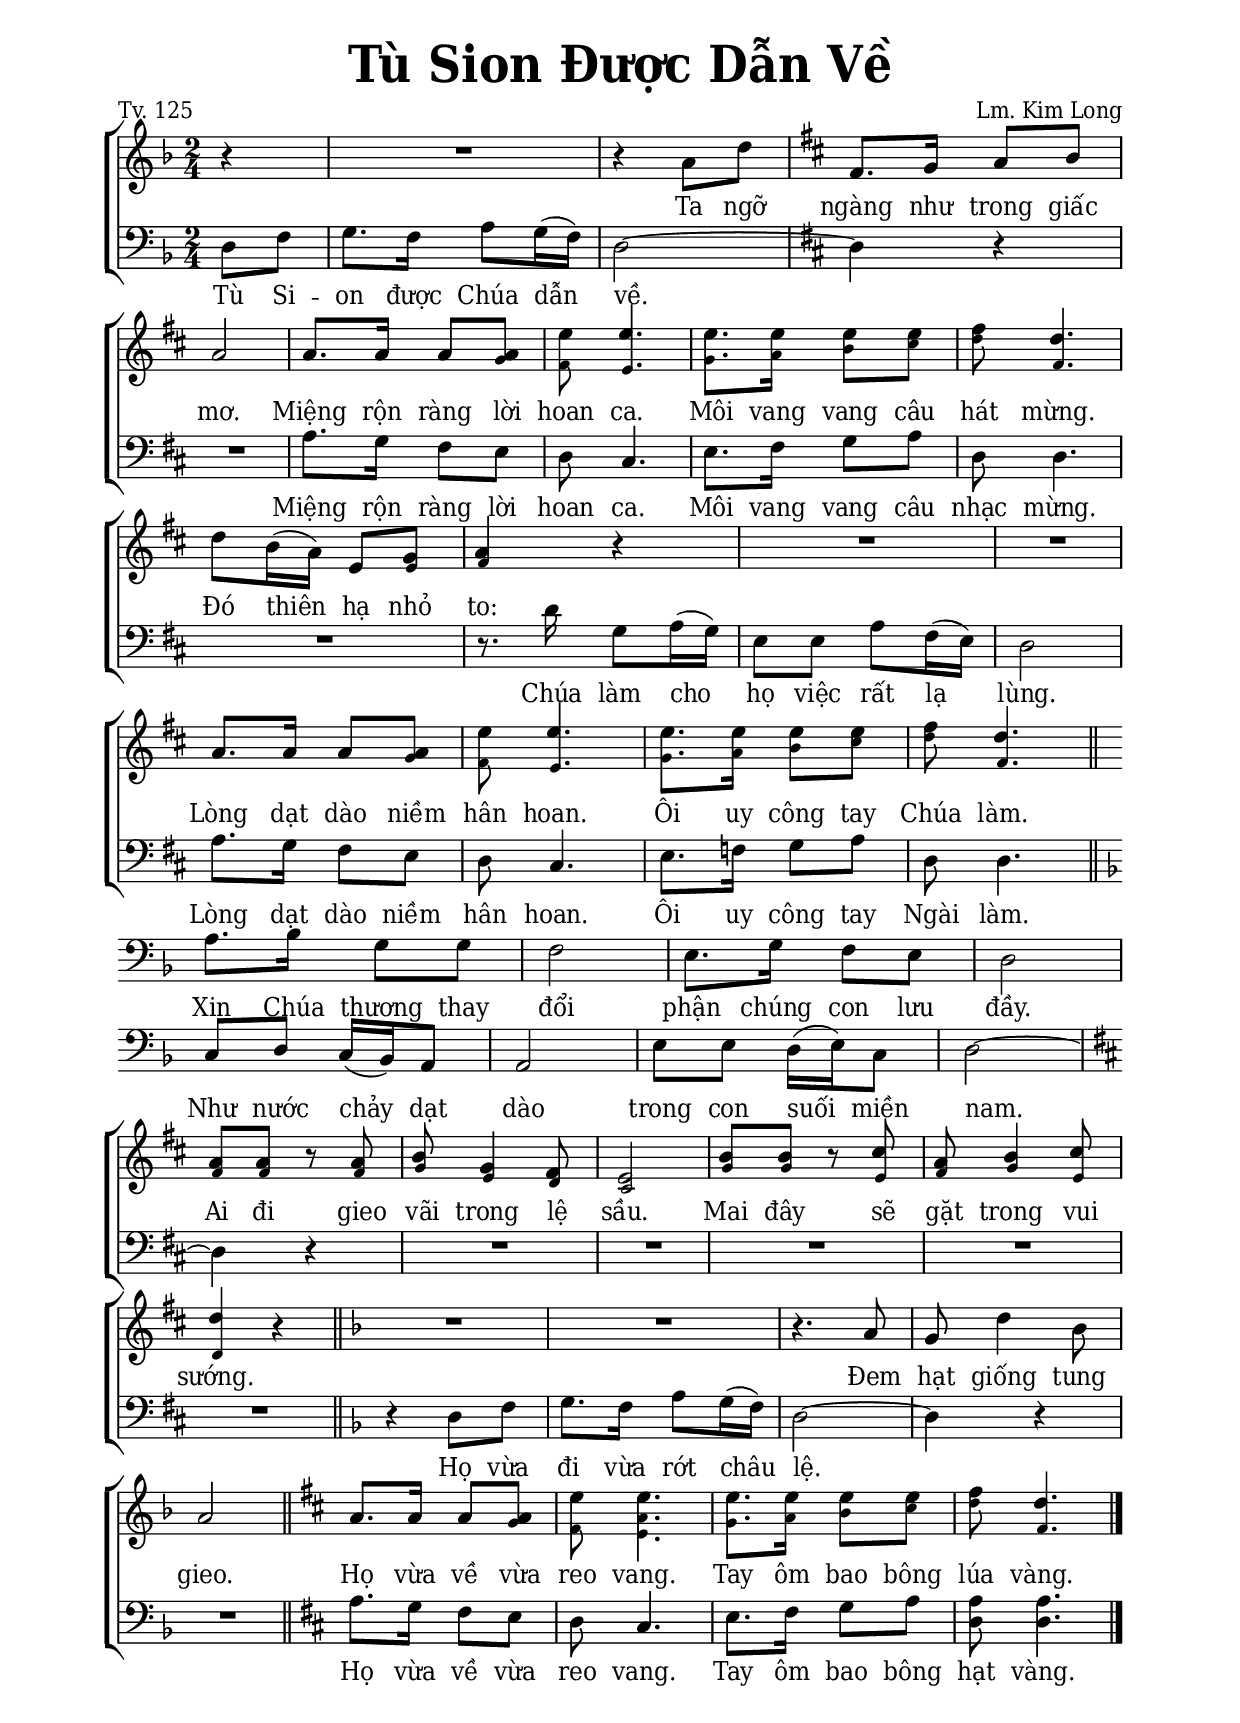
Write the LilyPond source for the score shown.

% Cài đặt chung\
\version "2.22.1"
\include "english.ly"

\header {
  title = \markup { \fontsize #3 "Tù Sion Được Dẫn Về" }
  poet = "Tv. 125"
  composer = "Lm. Kim Long"
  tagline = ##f
}

% Nhạc phiên khúc
nhacPhienKhucSop = \relative c'' {
  \set Staff.printKeyCancellation = ##f
  \partial 4 r4
  R2
  r4 a8 d |
  
  \key d \major
  fs,8. g16 a8 b |
  a2 |
  a8. a16 a8 a |
  e' e4. |
  e8. e16 e8 e8 |
  fs d4. |
  d8 b16 (a) e8 g |
  a4 r |
  R2*2
  a8. a16 a8 a |
  e' e4. |
  e8. e16 e8 e |
  fs d4. \bar "||"
  
  R2*8
  a8 a r a |
  b g4 fs8 |
  e2 |
  b'8 b r cs |
  a b4 cs8 |
  d4 r \bar "||"
  
  \key f \major
  R2*2
  r4. a8 |
  g d'4 bf8 |
  a2 \bar "||"
  
  \key d \major
  a8. a16 a8 a |
  e' \once \stemDown e4. |
  e8. e16 e8 e |
  fs d4. \bar "|."
}

nhacPhienKhucAlto = \relative c'' {
  \set Staff.printKeyCancellation = ##f
  r4
  R2
  r4 a8 d |
  
  \key d \major
  fs,8. g16 a8 b |
  a2 |
  a8. a16 a8 g |
  fs e4. |
  g8. a16 b8 cs |
  d fs,4. |
  d'8 b16 (a) e8 e |
  fs4 r |
  R2*2
  a8. a16 a8 g |
  fs e4. |
  g8. a16 b8 cs |
  d fs,4. |
  
  R2*8
  fs8 fs r fs |
  g e4 d8 |
  cs2 |
  g'8 g r e |
  fs g4 e8 |
  d4 r |
  
  \key f \major
  R2*2
  r4. a'8 |
  g d'4 bf8 |
  a2 |
  
  \key d \major
  a8. a16 a8 g |
  fs <a e>4. |
  g8. a16 b8 cs |
  d fs,4.
}

nhacPhienKhucBas = \relative c {
  \set Staff.printKeyCancellation = ##f
  d8 f |
  g8. f16 a8 g16 (f) |
  d2 ~ |
  
  \key d \major
  d4 r |
  R2
  a'8. g16 fs8 e |
  d cs4. |
  e8. fs16 g8 a |
  d, d4. |
  R2
  r8. d'16 g,8 a16 (g) |
  e8 e a fs16 (e) |
  d2 |
  a'8. g16 fs8 e |
  d cs4. e8. f16 g8 a |
  d, d4. |
  
  \key f \major
  a'8. bf16 g8 g |
  f2 |
  e8. g16 f8 e |
  d2 |
  c8 d c16 (bf) a8 |
  a2 |
  e'8 e d16 (e) c8 |
  d2 ~ |
  
  \key d \major
  d4 r |
  R2*5
  
  \key f \major
  r4 d8 f |
  g8. f16 a8 g16 (f) |
  d2 ~ |
  d4 r |
  R2
  
  \key d \major
  a'8. g16 fs8 e |
  d cs4. |
  e8. fs16 g8 a |
  <a d,> <a d,>4.
}

% Lời
loiPhienKhucSop = \lyrics {
  Ta ngỡ ngàng như trong giấc mơ.
  Miệng rộn ràng lời hoan ca.
  Môi vang vang câu hát mừng.
  Đó thiên hạ nhỏ to:
  Lòng dạt dào niềm hân hoan.
  Ôi uy công tay Chúa làm.
  Ai đi gieo vãi trong lệ sầu.
  Mai đây sẽ gặt trong vui sướng.
  Đem hạt giống tung gieo.
  Họ vừa về vừa reo vang.
  Tay ôm bao bông lúa vàng.
}

loiPhienKhucBas = \lyrics {
  Tù Si -- on được Chúa dẫn về.
  Miệng rộn ràng lời hoan ca.
  Môi vang vang câu nhạc mừng.
  Chúa làm cho họ việc rất lạ lùng.
  Lòng dạt dào niềm hân hoan.
  Ôi uy công tay Ngài làm.
  Xin Chúa thương thay đổi phận chúng con lưu đầy.
  Như nước chảy dạt dào trong con suối miền nam.
  Họ vừa đi vừa rớt châu lệ.
  Họ vừa về vừa reo vang.
  Tay ôm bao bông hạt vàng.
}

% Dàn trang
\paper {
  #(set-paper-size "a4")
  top-margin = 8\mm
  bottom-margin = 8\mm
  left-margin = 20\mm
  right-margin = 20\mm
  indent = #0
  #(define fonts
	 (make-pango-font-tree "Deja Vu Serif Condensed"
	 		       "Deja Vu Serif Condensed"
			       "Deja Vu Serif Condensed"
			       (/ 20 20)))
  print-page-number = ##f
  page-count = 1
  %systems-per-page = 4
}

TongNhip = {
  \key f \major \time 2/4
  \set Timing.beamExceptions = #'()
  \set Timing.baseMoment = #(ly:make-moment 1/4)
}

% Đổi kích thước nốt cho bè phụ
notBePhu =
#(define-music-function (font-size music) (number? ly:music?)
   (for-some-music
     (lambda (m)
       (if (music-is-of-type? m 'rhythmic-event)
           (begin
             (set! (ly:music-property m 'tweaks)
                   (cons `(font-size . ,font-size)
                         (ly:music-property m 'tweaks)))
             #t)
           #f))
     music)
   music)

\score {
  \new ChoirStaff <<
    \new Staff \with {
        printPartCombineTexts = ##f
      }
      <<
        \new Voice \TongNhip \partCombine 
          \nhacPhienKhucSop
          \notBePhu -2 { \nhacPhienKhucAlto }
        \new NullVoice = beSop \nhacPhienKhucSop
      \new Lyrics \lyricsto beSop \loiPhienKhucSop
    >>
    \new Staff <<
      \new Voice = "beBas" {
        \clef bass \TongNhip \nhacPhienKhucBas
      }
      \new Lyrics \lyricsto beBas \loiPhienKhucBas
    >>
  >>
  \layout {
    \override Lyrics.LyricSpace.minimum-distance = #1.5
    \override Score.BarNumber.break-visibility = ##(#f #f #f)
    \context {
      \Staff \RemoveEmptyStaves
      \override VerticalAxisGroup.remove-first = ##t
    }
  } 
}
